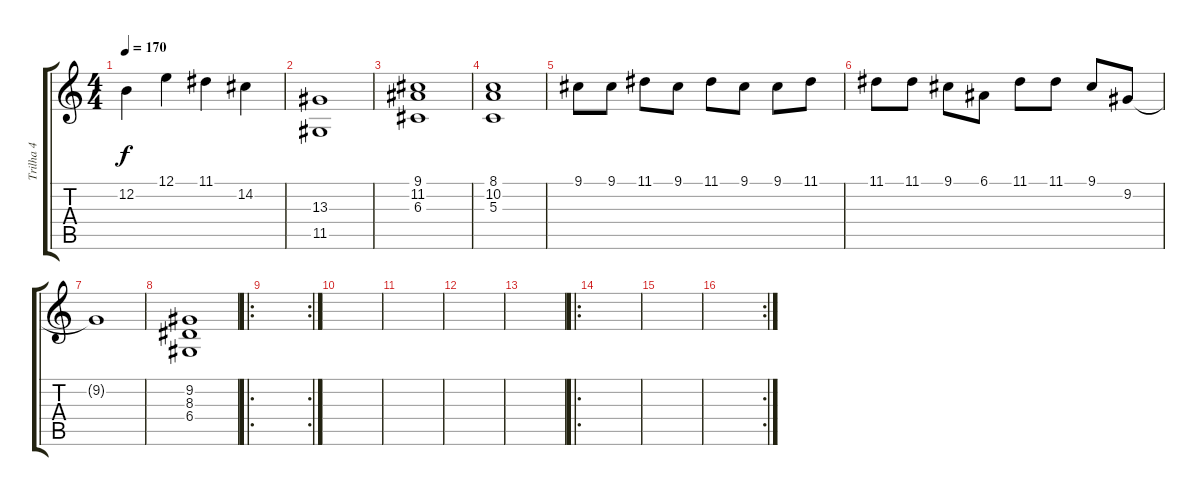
\track ("Trilha 4" "Trilha 4") {instrument stringensemble1}
\staff {score tabs}
\tuning (E4 B3 G3 D3 A2 E2) {hide}
\ts (4 4)
\tempo 170
\clef g2
\ks c
12.2.4{dy f} 12.1.4 11.1.4 14.2.4 |
(13.3 11.5).1 |
(9.1 11.2 6.3).1 |
(8.1 10.2 5.3).1 |
9.1.8 9.1.8 11.1.8 9.1.8 11.1.8 9.1.8 9.1.8 11.1.8 |
11.1.8 11.1.8 9.1.8 6.1.8 11.1.8 11.1.8 9.1.8 9.2.8 |
9.2{t}.1 |
(9.2 8.3 6.4).1 |
\ro
\rc 2
|
|
|
|
|
\ro
|
|
\rc 2
